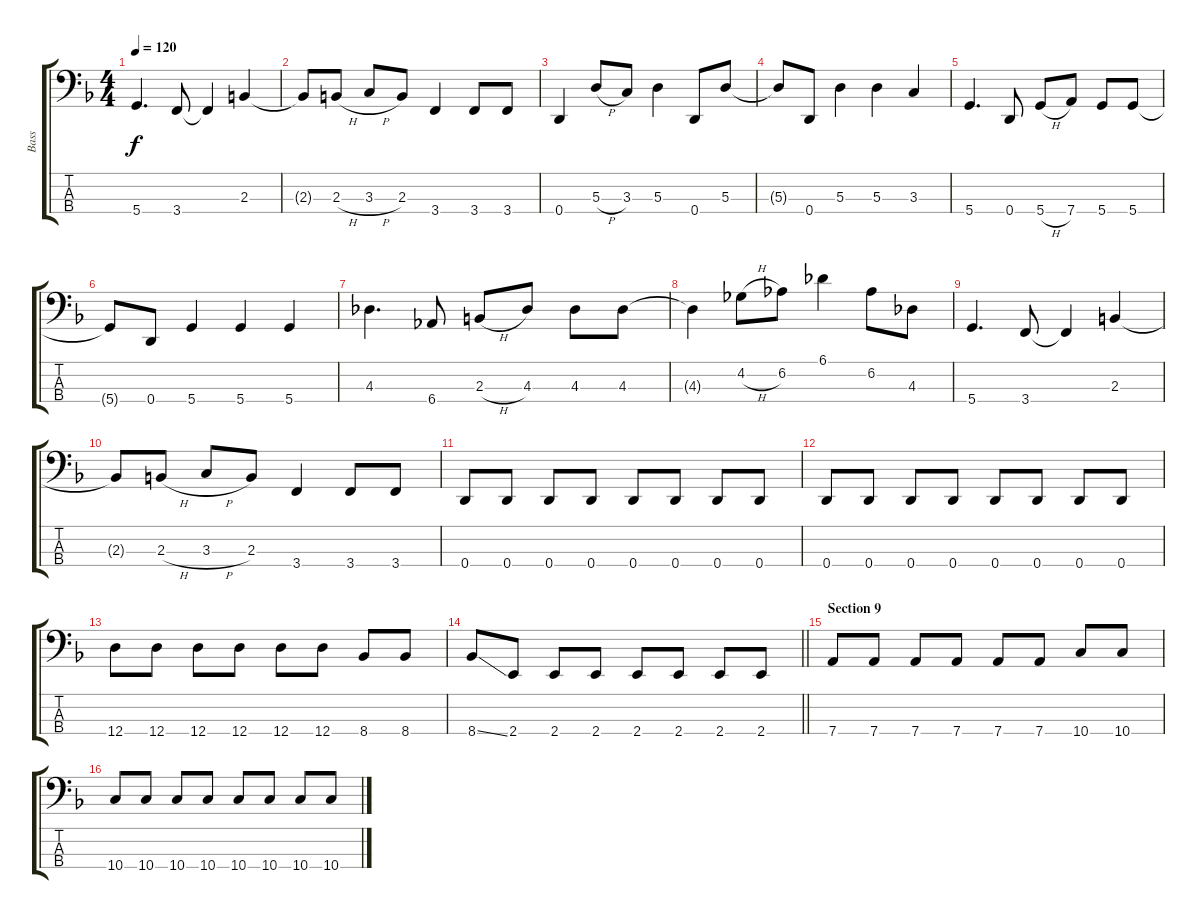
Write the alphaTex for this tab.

\track ("Bass" "Bass") {instrument electricbassfinger}
\staff {score tabs}
\tuning (G2 D2 A1 D1) {hide}
\ts (4 4)
\tempo 120
\clef f4
\ks f
5.4.4{d dy f} 3.4.8 3.4{t}.4 2.3.4 |
2.3{t}.8 2.3{h}.8 3.3{h}.8 2.3.8 3.4.4 3.4.8 3.4.8 |
0.4.4 5.3{h}.8 3.3.8 5.3.4 0.4.8 5.3.8 |
5.3{t}.8 0.4.8 5.3.4 5.3.4 3.3.4 |
5.4.4{d} 0.4.8 5.4{h}.8 7.4.8 5.4.8 5.4.8 |
5.4{t}.8 0.4.8 5.4.4 5.4.4 5.4.4 |
4.3.4{d} 6.4.8 2.3{h}.8 4.3.8 4.3.8 4.3.8 |
4.3{t}.4 4.2{h}.8 6.2.8 6.1.4 6.2.8 4.3.8 |
5.4.4{d} 3.4.8 3.4{t}.4 2.3.4 |
2.3{t}.8 2.3{h}.8 3.3{h}.8 2.3.8 3.4.4 3.4.8 3.4.8 |
0.4.8 0.4.8 0.4.8 0.4.8 0.4.8 0.4.8 0.4.8 0.4.8 |
0.4.8 0.4.8 0.4.8 0.4.8 0.4.8 0.4.8 0.4.8 0.4.8 |
12.4.8 12.4.8 12.4.8 12.4.8 12.4.8 12.4.8 8.4.8 8.4.8 |
\barLineRight lightlight
8.4{ss}.8 2.4.8 2.4.8 2.4.8 2.4.8 2.4.8 2.4.8 2.4.8 |
\section ("" "Section 9")
7.4.8 7.4.8 7.4.8 7.4.8 7.4.8 7.4.8 10.4.8 10.4.8 |
10.4.8 10.4.8 10.4.8 10.4.8 10.4.8 10.4.8 10.4.8 10.4.8
